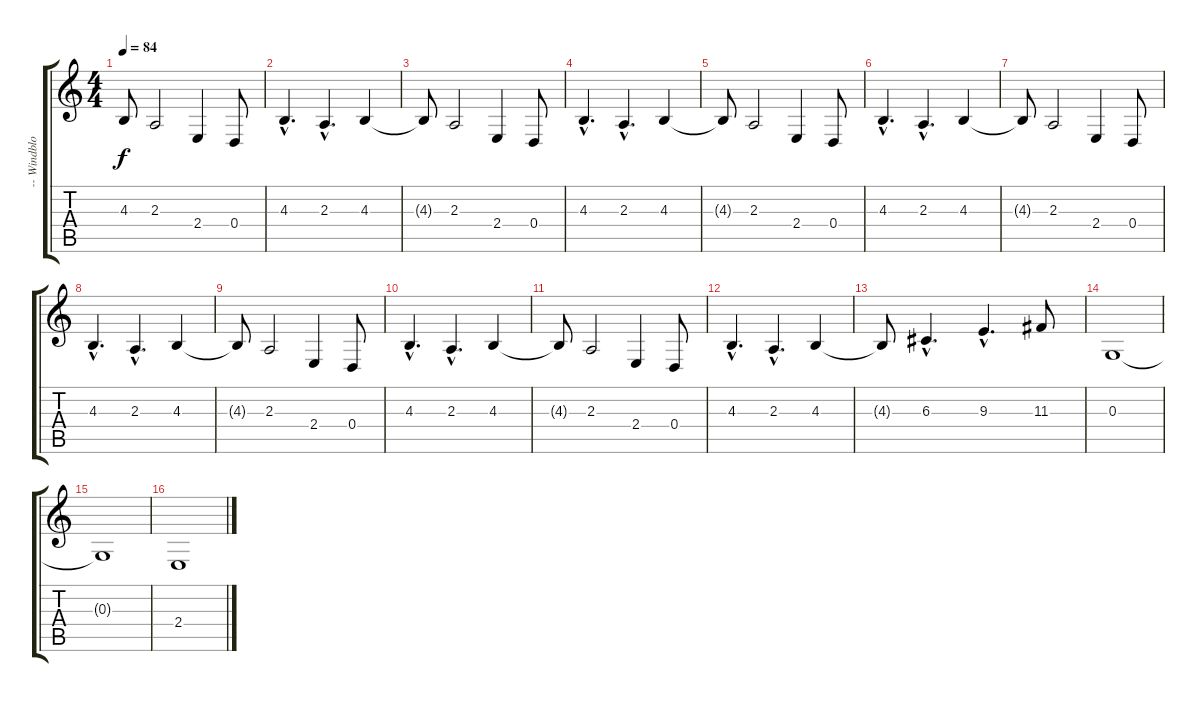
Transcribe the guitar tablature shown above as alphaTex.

\track ("-- Windblows" "-- Windblo") {instrument fx5brightness}
\staff {score tabs}
\tuning (E4 B3 G3 D3 A2 E2) {hide}
\ts (4 4)
\tempo 84
\clef g2
\ks c
4.3{t}.8{dy f} 2.3.2 2.4.4 0.4.8 |
4.3{hac}.4{d} 2.3{hac}.4{d} 4.3.4 |
4.3{t}.8 2.3.2 2.4.4 0.4.8 |
4.3{hac}.4{d} 2.3{hac}.4{d} 4.3.4 |
4.3{t}.8 2.3.2 2.4.4 0.4.8 |
4.3{hac}.4{d} 2.3{hac}.4{d} 4.3.4 |
4.3{t}.8 2.3.2 2.4.4 0.4.8 |
4.3{hac}.4{d} 2.3{hac}.4{d} 4.3.4 |
4.3{t}.8 2.3.2 2.4.4 0.4.8 |
4.3{hac}.4{d} 2.3{hac}.4{d} 4.3.4 |
4.3{t}.8 2.3.2 2.4.4 0.4.8 |
4.3{hac}.4{d} 2.3{hac}.4{d} 4.3.4 |
4.3{t}.8 6.3{hac}.4{d} 9.3{hac}.4{d} 11.3.8 |
0.3.1{instrument fx7echoes} |
0.3{t}.1 |
2.4.1
